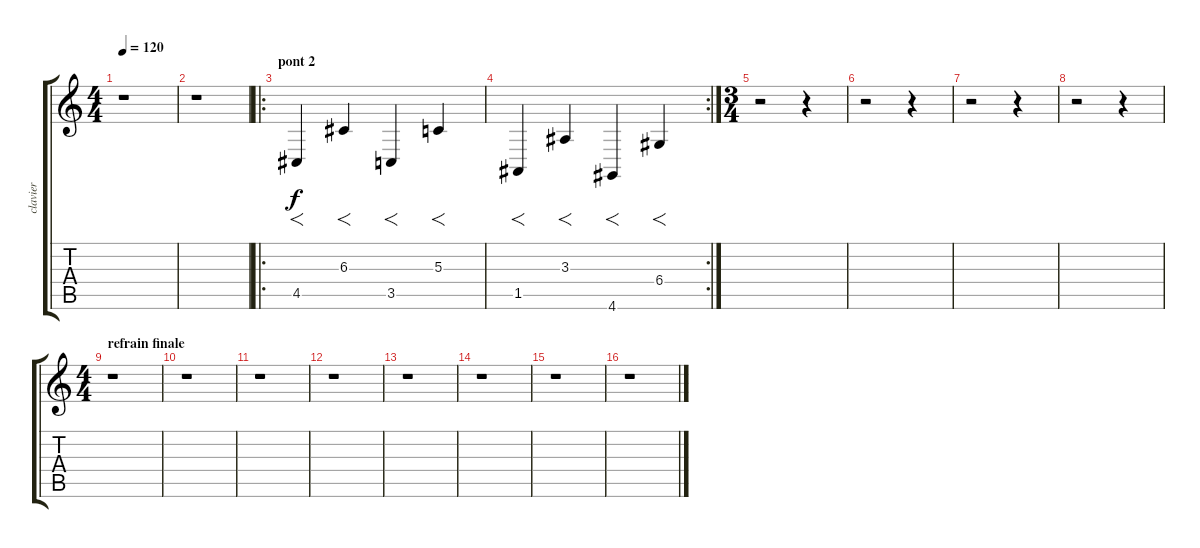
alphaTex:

\track ("clavier" "clavier") {instrument drawbarorgan}
\staff {score tabs}
\tuning (E4 B3 G3 D3 A2 E2) {hide}
\ts (4 4)
\tempo 120
\clef g2
\ks c
r.1{dy f} |
r.1 |
\ro
\section ("" "pont 2")
4.5.4{f} 6.3.4{f} 3.5.4{f} 5.3.4{f} |
\rc 2
1.5.4{f} 3.3.4{f} 4.6.4{f} 6.4.4{f} |
\ts (3 4)
r.2 r.4 |
r.2 r.4 |
r.2 r.4 |
r.2 r.4 |
\ts (4 4)
\section ("" "refrain finale")
r.1 |
r.1 |
r.1 |
r.1 |
r.1 |
r.1 |
r.1 |
r.1
